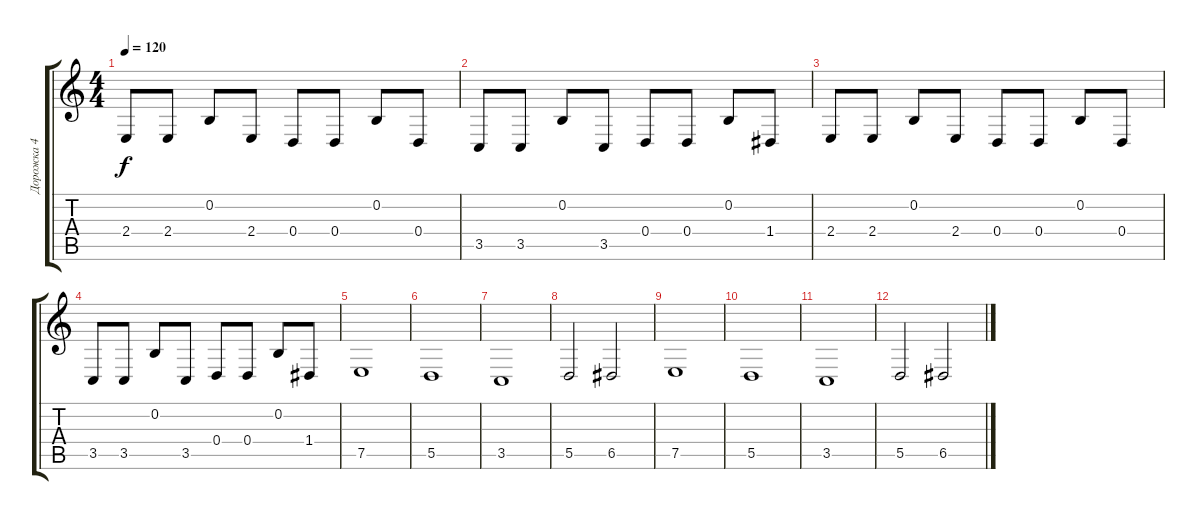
\track ("Дорожка 4" "Дорожка 4") {instrument stringensemble1}
\staff {score tabs}
\tuning (E4 B3 G3 D3 A2 E2) {hide}
\ts (4 4)
\tempo 120
\clef g2
\ks c
2.4.8{dy f volume 16} 2.4.8 0.2.8 2.4.8 0.4.8 0.4.8 0.2.8 0.4.8 |
3.5.8 3.5.8 0.2.8 3.5.8 0.4.8 0.4.8 0.2.8 1.4.8 |
2.4.8{volume 16} 2.4.8 0.2.8 2.4.8 0.4.8 0.4.8 0.2.8 0.4.8 |
3.5.8 3.5.8 0.2.8 3.5.8 0.4.8 0.4.8 0.2.8 1.4.8 |
7.5.1 |
5.5.1 |
3.5.1 |
5.5.2 6.5.2 |
7.5.1 |
5.5.1 |
3.5.1 |
5.5.2 6.5.2
